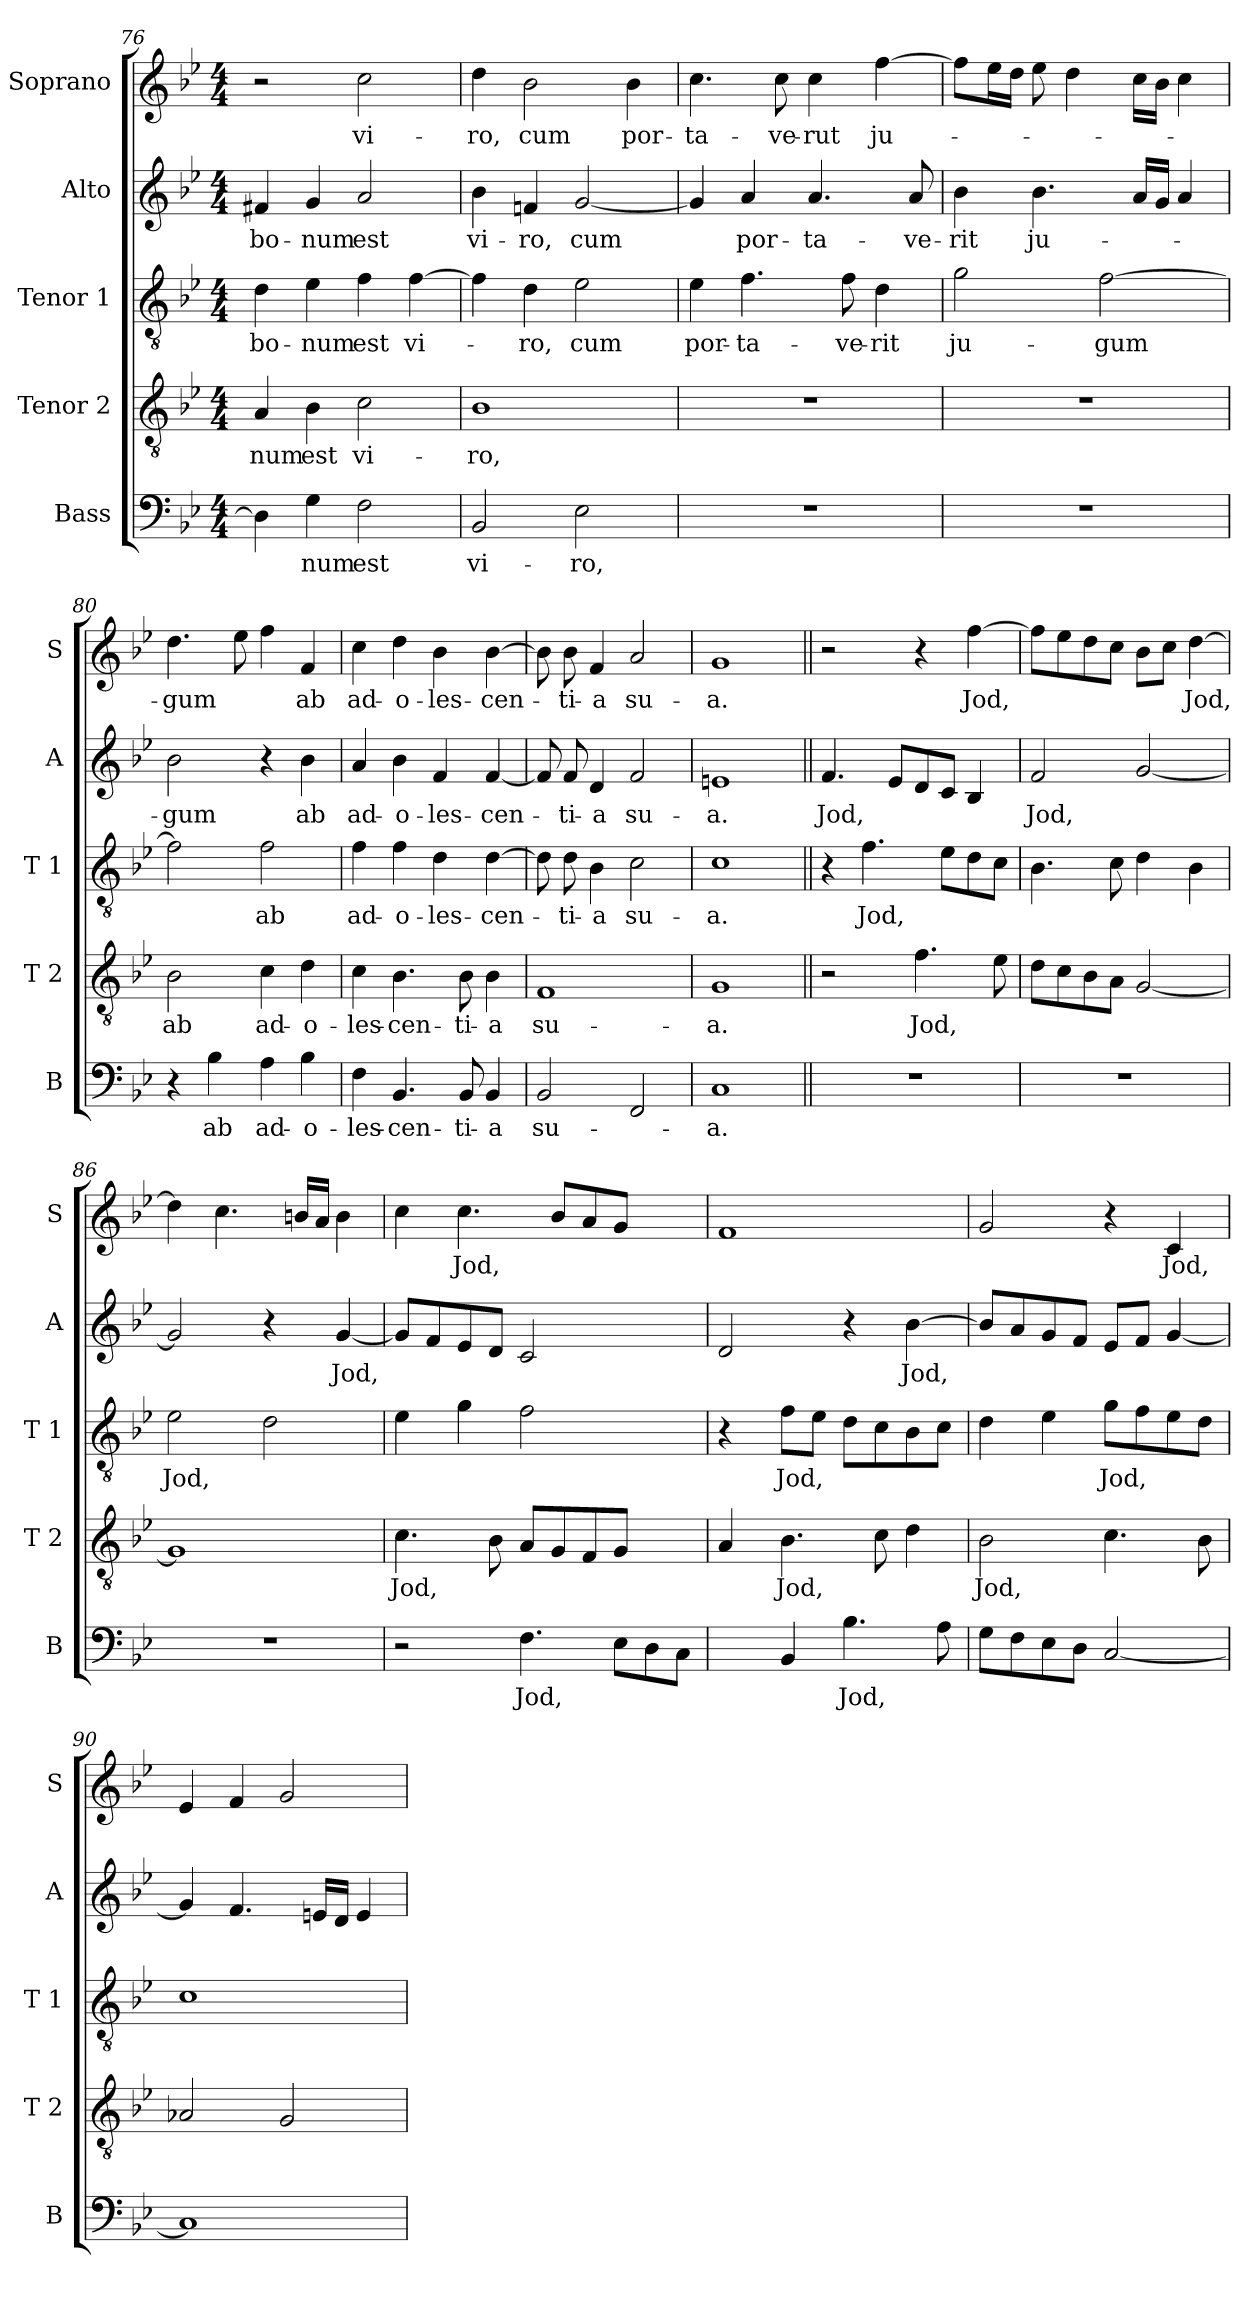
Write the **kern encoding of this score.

**kern	**text	**kern	**text	**kern	**text	**kern	**text	**kern	**text
*part5	*part5	*part4	*part4	*part3	*part3	*part2	*part2	*part1	*part1
*staff5	*staff5	*staff4	*staff4	*staff3	*staff3	*staff2	*staff2	*staff1	*staff1
*I"Bass	*	*I"Tenor 2	*	*I"Tenor 1	*	*I"Alto	*	*I"Soprano	*
*I'B	*	*I'T 2	*	*I'T 1	*	*I'A	*	*I'S	*
*clefF4	*	*clefGv2	*	*clefGv2	*	*clefG2	*	*clefG2	*
*k[b-e-]	*	*k[b-e-]	*	*k[b-e-]	*	*k[b-e-]	*	*k[b-e-]	*
*g:	*	*g:	*	*g:	*	*g:	*	*g:	*
*M4/4	*	*M4/4	*	*M4/4	*	*M4/4	*	*M4/4	*
=76	=76	=76	=76	=76	=76	=76	=76	=76	=76
!	!	!	!LO:LY:b	!	!LO:LY:b	!	!LO:LY:b	!	!
4D\]	.	4A/	-num	4d\	bo-	4f#X/	bo-	2r	.
!	!LO:LY:b	!	!LO:LY:b	!	!LO:LY:b	!	!LO:LY:b	!	!
4G\	-num	4B-\	est	4e-\	-num	4g/	-num	.	.
!	!LO:LY:b	!	!LO:LY:b	!	!LO:LY:b	!	!LO:LY:b	!	!LO:LY:b
2F\	est	2c\	vi-	4f\	est	2a/	est	2cc\	vi-
!	!	!	!	!	!LO:LY:b	!	!	!	!
.	.	.	.	[4f\	vi-	.	.	.	.
!!LO:LB:g=z
=77	=77	=77	=77	=77	=77	=77	=77	=77	=77
!	!LO:LY:b	!	!LO:LY:b	!	!	!	!LO:LY:b	!	!LO:LY:b
2BB-/	vi-	1B-	-ro,	4f\]	.	4b-\	vi-	4dd\	-ro,
!	!	!	!	!	!LO:LY:b	!	!LO:LY:b	!	!LO:LY:b
.	.	.	.	4d\	-ro,	4fn/	-ro,	2b-\	cum
!	!LO:LY:b	!	!	!	!LO:LY:b	!	!LO:LY:b	!	!
2E-\	-ro,	.	.	2e-\	cum	[2g/	cum	.	.
!	!	!	!	!	!	!	!	!	!LO:LY:b
.	.	.	.	.	.	.	.	4b-\	por-
=78	=78	=78	=78	=78	=78	=78	=78	=78	=78
!	!	!	!	!	!LO:LY:b	!	!	!	!LO:LY:b
1r	.	1r	.	4e-\	por-	4g/]	.	4.cc\	-ta-
!	!	!	!	!	!LO:LY:b	!	!LO:LY:b	!	!
.	.	.	.	4.f\	-ta-	4a/	por-	.	.
!	!	!	!	!	!	!	!	!	!LO:LY:b
.	.	.	.	.	.	.	.	8cc\	-ve-
!	!	!	!	!	!	!	!LO:LY:b	!	!LO:LY:b
.	.	.	.	.	.	4.a/	-ta-	4cc\	-rut
!	!	!	!	!	!LO:LY:b	!	!	!	!
.	.	.	.	8f\	-ve-	.	.	.	.
!	!	!	!	!	!LO:LY:b	!	!	!	!LO:LY:b
.	.	.	.	4d\	-rit	.	.	[4ff\	ju-
!	!	!	!	!	!	!	!LO:LY:b	!	!
.	.	.	.	.	.	8a/	-ve-	.	.
=79	=79	=79	=79	=79	=79	=79	=79	=79	=79
!	!	!	!	!	!LO:LY:b	!	!LO:LY:b	!	!
1r	.	1r	.	2g\	ju-	4b-\	-rit	8ff\L]	.
.	.	.	.	.	.	.	.	16ee-\L	.
.	.	.	.	.	.	.	.	16dd\JJ	.
!	!	!	!	!	!	!	!LO:LY:b	!	!
.	.	.	.	.	.	4.b-\	ju-	8ee-\	.
.	.	.	.	.	.	.	.	4dd\	.
!	!	!	!	!	!LO:LY:b	!	!	!	!
.	.	.	.	[2f\	-gum	.	.	.	.
.	.	.	.	.	.	16a/LL	.	16cc\LL	.
.	.	.	.	.	.	16g/JJ	.	16b-\JJ	.
.	.	.	.	.	.	4a/	.	4cc\	.
=80	=80	=80	=80	=80	=80	=80	=80	=80	=80
!	!	!	!LO:LY:b	!	!	!	!LO:LY:b	!	!LO:LY:b
4r	.	2B-\	ab	2f\]	.	2b-\	-gum	4.dd\	-gum
!	!LO:LY:b	!	!	!	!	!	!	!	!
4B-\	ab	.	.	.	.	.	.	.	.
.	.	.	.	.	.	.	.	8ee-\	.
!	!LO:LY:b	!	!LO:LY:b	!	!LO:LY:b	!	!	!	!
4A\	ad-	4c\	ad-	2f\	ab	4r	.	4ff\	.
!	!LO:LY:b	!	!LO:LY:b	!	!	!	!LO:LY:b	!	!LO:LY:b
4B-\	-o-	4d\	-o-	.	.	4b-\	ab	4f/	ab
=81	=81	=81	=81	=81	=81	=81	=81	=81	=81
!	!LO:LY:b	!	!LO:LY:b	!	!LO:LY:b	!	!LO:LY:b	!	!LO:LY:b
4F\	-les-	4c\	-les-	4f\	ad-	4a/	ad-	4cc\	ad-
!	!LO:LY:b	!	!LO:LY:b	!	!LO:LY:b	!	!LO:LY:b	!	!LO:LY:b
4.BB-/	-cen-	4.B-\	-cen-	4f\	-o-	4b-\	-o-	4dd\	-o-
!	!	!	!	!	!LO:LY:b	!	!LO:LY:b	!	!LO:LY:b
.	.	.	.	4d\	-les-	4f/	-les-	4b-\	-les-
!	!LO:LY:b	!	!LO:LY:b	!	!	!	!	!	!
8BB-/	-ti-	8B-\	-ti-	.	.	.	.	.	.
!	!LO:LY:b	!	!LO:LY:b	!	!LO:LY:b	!	!LO:LY:b	!	!LO:LY:b
4BB-/	-a	4B-\	-a	[4d\	-cen-	[4f/	-cen-	[4b-\	-cen-
=82	=82	=82	=82	=82	=82	=82	=82	=82	=82
!	!LO:LY:b	!	!LO:LY:b	!	!	!	!	!	!
2BB-/	su-	1F	su-	8d\]	.	8f/]	.	8b-\]	.
!	!	!	!	!	!LO:LY:b	!	!LO:LY:b	!	!LO:LY:b
.	.	.	.	8d\	-ti-	8f/	-ti-	8b-\	-ti-
!	!	!	!	!	!LO:LY:b	!	!LO:LY:b	!	!LO:LY:b
.	.	.	.	4B-\	-a	4d/	-a	4f/	-a
!	!	!	!	!	!LO:LY:b	!	!LO:LY:b	!	!LO:LY:b
2FF/	.	.	.	2c\	su-	2f/	su-	2a/	su-
=83	=83	=83	=83	=83	=83	=83	=83	=83	=83
!	!LO:LY:b	!	!LO:LY:b	!	!LO:LY:b	!	!LO:LY:b	!	!LO:LY:b
1C	-a.	1G	-a.	1c	-a.	1en	-a.	1g	-a.
!!LO:LB:g=z
=84||	=84||	=84||	=84||	=84||	=84||	=84||	=84||	=84||	=84||
!	!	!	!	!	!	!	!LO:LY:b	!	!
1r	.	2r	.	4r	.	4.f/	Jod,	2r	.
!	!	!	!	!	!LO:LY:b	!	!	!	!
.	.	.	.	4.f\	Jod,	.	.	.	.
.	.	.	.	.	.	8e-/L	.	.	.
!	!	!	!LO:LY:b	!	!	!	!	!	!
.	.	4.f\	Jod,	.	.	8d/	.	4r	.
.	.	.	.	8e-\L	.	8c/J	.	.	.
!	!	!	!	!	!	!	!	!	!LO:LY:b
.	.	.	.	8d\	.	4B-/	.	[4ff\	Jod,
.	.	8e-\	.	8c\J	.	.	.	.	.
=85	=85	=85	=85	=85	=85	=85	=85	=85	=85
!	!	!	!	!	!	!	!LO:LY:b	!	!
1r	.	8d\L	.	4.B-\	.	2f/	Jod,	8ff\L]	.
.	.	8c\	.	.	.	.	.	8ee-\	.
.	.	8B-\	.	.	.	.	.	8dd\	.
.	.	8A\J	.	8c\	.	.	.	8cc\J	.
.	.	[2G/	.	4d\	.	[2g/	.	8b-\L	.
.	.	.	.	.	.	.	.	8cc\J	.
!	!	!	!	!	!	!	!	!	!LO:LY:b
.	.	.	.	4B-\	.	.	.	[4dd\	Jod,
=86	=86	=86	=86	=86	=86	=86	=86	=86	=86
!	!	!	!	!	!LO:LY:b	!	!	!	!
1r	.	1G]	.	2e-\	Jod,	2g/]	.	4dd\]	.
.	.	.	.	.	.	.	.	4.cc\	.
.	.	.	.	2d\	.	4r	.	.	.
.	.	.	.	.	.	.	.	16bn/LL	.
.	.	.	.	.	.	.	.	16a/JJ	.
!	!	!	!	!	!	!	!LO:LY:b	!	!
.	.	.	.	.	.	[4g/	Jod,	4b\	.
=87	=87	=87	=87	=87	=87	=87	=87	=87	=87
!	!	!	!LO:LY:b	!	!	!	!	!	!
2r	.	4.c\	Jod,	4e-\	.	8g/L]	.	4cc\	.
.	.	.	.	.	.	8f/	.	.	.
!	!	!	!	!	!	!	!	!	!LO:LY:b
.	.	.	.	4g\	.	8e-/	.	4.cc\	Jod,
.	.	8B-\	.	.	.	8d/J	.	.	.
!	!LO:LY:b	!	!	!	!	!	!	!	!
4.F\	Jod,	8A/L	.	2f\	.	2c/	.	.	.
.	.	8G/	.	.	.	.	.	8b-/L	.
.	.	8F/	.	.	.	.	.	8a/	.
8E-\L	.	8G/J	.	.	.	.	.	8g/J	.
8D\	.	4ryy	.	4ryy	.	4ryy	.	4ryy	.
8C\J	.	.	.	.	.	.	.	.	.
=88	=88	=88	=88	=88	=88	=88	=88	=88	=88
8D/Lyy	.	4A/	.	4r	.	2d/	.	1f	.
8C/Jyy	.	.	.	.	.	.	.	.	.
!	!	!	!LO:LY:b	!	!LO:LY:b	!	!	!	!
4BB-/	.	4.B-\	Jod,	8f\L	Jod,	.	.	.	.
.	.	.	.	8e-\J	.	.	.	.	.
!	!LO:LY:b	!	!	!	!	!	!	!	!
4.B-\	Jod,	.	.	8d\L	.	4r	.	.	.
.	.	8c\	.	8c\	.	.	.	.	.
!	!	!	!	!	!	!	!LO:LY:b	!	!
.	.	4d\	.	8B-\	.	[4b-\	Jod,	.	.
8A\	.	.	.	8c\J	.	.	.	.	.
=89	=89	=89	=89	=89	=89	=89	=89	=89	=89
!	!	!	!LO:LY:b	!	!	!	!	!	!
8G\L	.	2B-\	Jod,	4d\	.	8b-/L]	.	2g/	.
8F\	.	.	.	.	.	8a/	.	.	.
8E-\	.	.	.	4e-\	.	8g/	.	.	.
8D\J	.	.	.	.	.	8f/J	.	.	.
!	!	!	!	!	!LO:LY:b	!	!	!	!
[2C/	.	4.c\	.	8g\L	Jod,	8e-/L	.	4r	.
.	.	.	.	8f\	.	8f/J	.	.	.
!	!	!	!	!	!	!	!	!	!LO:LY:b
.	.	.	.	8e-\	.	[4g/	.	4c/	Jod,
.	.	8B-\	.	8d\J	.	.	.	.	.
=90	=90	=90	=90	=90	=90	=90	=90	=90	=90
1C]	.	2A-X/	.	1c	.	4g/]	.	4e-/	.
.	.	.	.	.	.	4.f/	.	4f/	.
.	.	2G/	.	.	.	.	.	2g/	.
.	.	.	.	.	.	16en/LL	.	.	.
.	.	.	.	.	.	16d/JJ	.	.	.
.	.	.	.	.	.	4e/	.	.	.
=	=	=	=	=	=	=	=	=	=
*-	*-	*-	*-	*-	*-	*-	*-	*-	*-
